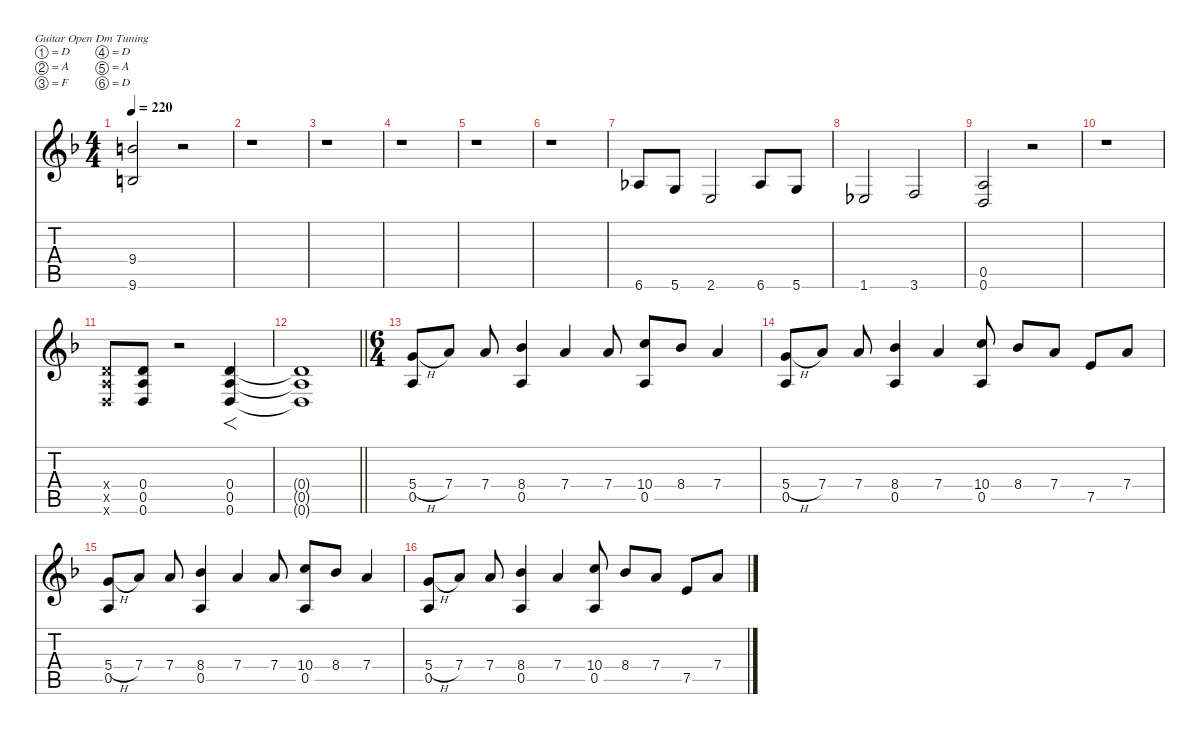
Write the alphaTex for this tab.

\hideDynamics
\bracketExtendMode nobrackets
\singleTrackTrackNamePolicy hidden
\multiTrackTrackNamePolicy hidden
\firstSystemTrackNameMode fullname
\firstSystemTrackNameOrientation horizontal
\otherSystemsTrackNameOrientation horizontal
\track ("Guitar 1" "E-Gt") {defaultSystemsLayout 16 mute instrument distortionguitar}
\staff {score tabs}
\tuning (D4 A3 F3 D3 A2 D2)
\ts (4 4)
\tempo 220
\clef g2
\ks dminor
(9.4{t acc forcenatural} 9.6{t acc forcenatural}).2{dy f beam Up} r.2{beam Up} |
r.1{beam Down} |
r.1{beam Down} |
r.1{beam Down} |
r.1{beam Down} |
r.1{beam Down} |
6.6{acc b}.8{beam Up} 5.6{acc forcenatural}.8{beam Up} 2.6{acc forcenatural}.2{beam Up} 6.6{acc b}.8{beam Up} 5.6{acc forcenatural}.8{beam Up} |
1.6{acc b}.2{beam Up} 3.6{acc forcenatural}.2{beam Up} |
(0.5{acc forcenatural} 0.6{acc forcenatural}).2{beam Up} r.2{beam Up} |
r.1{beam Down} |
(0.4{x acc forcenatural} 0.5{x acc forcenatural} 0.6{x acc forcenatural}).8{beam Up} (0.4{acc forcenatural} 0.5{acc forcenatural} 0.6{acc forcenatural}).8{beam Up} r.2{beam Up} (0.4{acc forcenatural} 0.5{acc forcenatural} 0.6{acc forcenatural}).4{f beam Up} |
\barLineRight lightlight
(0.4{t acc forcenatural} 0.5{t acc forcenatural} 0.6{t acc forcenatural}).1{beam Up} |
\ts (6 4)
(5.4{h acc forcenatural} 0.5{acc forcenatural}).8{beam Up} 7.4{acc forcenatural}.8{beam Up} 7.4{acc forcenatural}.8{beam Up} (8.4{acc b} 0.5{acc forcenatural}).4{beam Up} 7.4{acc forcenatural}.4{beam Up} 7.4{acc forcenatural}.8{beam Up} (10.4{acc forcenatural} 0.5{acc forcenatural}).8{beam Up} 8.4{acc b}.8{beam Up} 7.4{acc forcenatural}.4{beam Up} |
(5.4{h acc forcenatural} 0.5{acc forcenatural}).8{beam Up} 7.4{acc forcenatural}.8{beam Up} 7.4{acc forcenatural}.8{beam Up} (8.4{acc b} 0.5{acc forcenatural}).4{beam Up} 7.4{acc forcenatural}.4{beam Up} (10.4{acc forcenatural} 0.5{acc forcenatural}).8{beam Up} 8.4{acc b}.8{beam Up} 7.4{acc forcenatural}.8{beam Up} 7.5{acc forcenatural}.8{beam Up} 7.4{acc forcenatural}.8{beam Up} |
(5.4{h acc forcenatural} 0.5{acc forcenatural}).8{beam Up} 7.4{acc forcenatural}.8{beam Up} 7.4{acc forcenatural}.8{beam Up} (8.4{acc b} 0.5{acc forcenatural}).4{beam Up} 7.4{acc forcenatural}.4{beam Up} 7.4{acc forcenatural}.8{beam Up} (10.4{acc forcenatural} 0.5{acc forcenatural}).8{beam Up} 8.4{acc b}.8{beam Up} 7.4{acc forcenatural}.4{beam Up} |
(5.4{h acc forcenatural} 0.5{acc forcenatural}).8{beam Up} 7.4{acc forcenatural}.8{beam Up} 7.4{acc forcenatural}.8{beam Up} (8.4{acc b} 0.5{acc forcenatural}).4{beam Up} 7.4{acc forcenatural}.4{beam Up} (10.4{acc forcenatural} 0.5{acc forcenatural}).8{beam Up} 8.4{acc b}.8{beam Up} 7.4{acc forcenatural}.8{beam Up} 7.5{acc forcenatural}.8{beam Up} 7.4{acc forcenatural}.8{beam Up}
